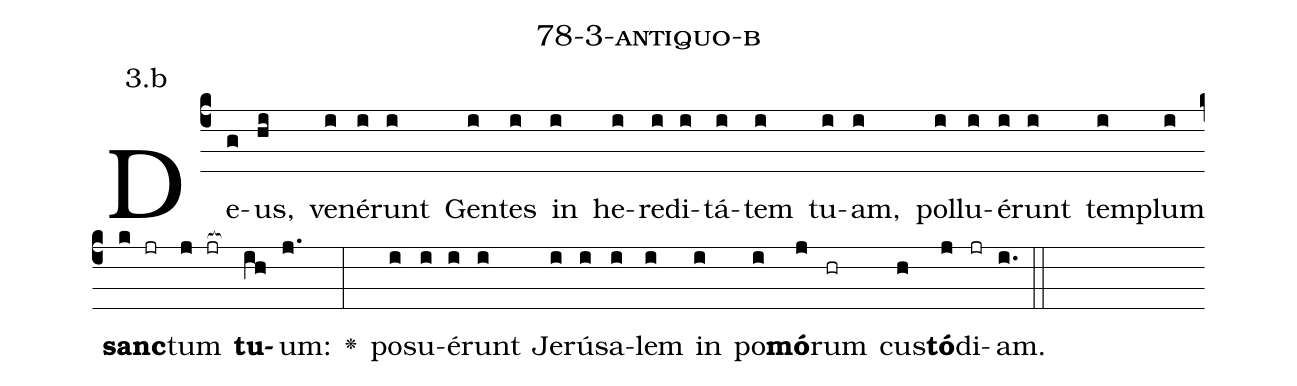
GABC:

name: 78-3-antiquo-b;
annotation: 3.b;
%%
(c4)De(g)us,(hi) ve(i)né(i)runt(i) Gen(i)tes(i) in(i) he(i)re(i)di(i)tá(i)tem(i) tu(i)am,(i) pol(i)lu(i)é(i)runt(i) tem(i)plum(i) <b>sanc</b>(k jr)tum(j jr[ocb:1{]) <b>tu</b>(ih[ocb:0}])um:(j.) <v>\greheightstar</v>(:) po(i)su(i)é(i)runt(i) Je(i)rú(i)sa(i)lem(i) in(i) po(i)<b>mó</b>(j)rum(hr) cus(h)<b>tó</b>(j)di(jr)am.(i.) (::)


%E(i) u(i) o(j) u(h) a(j) e.(i.) (::)
